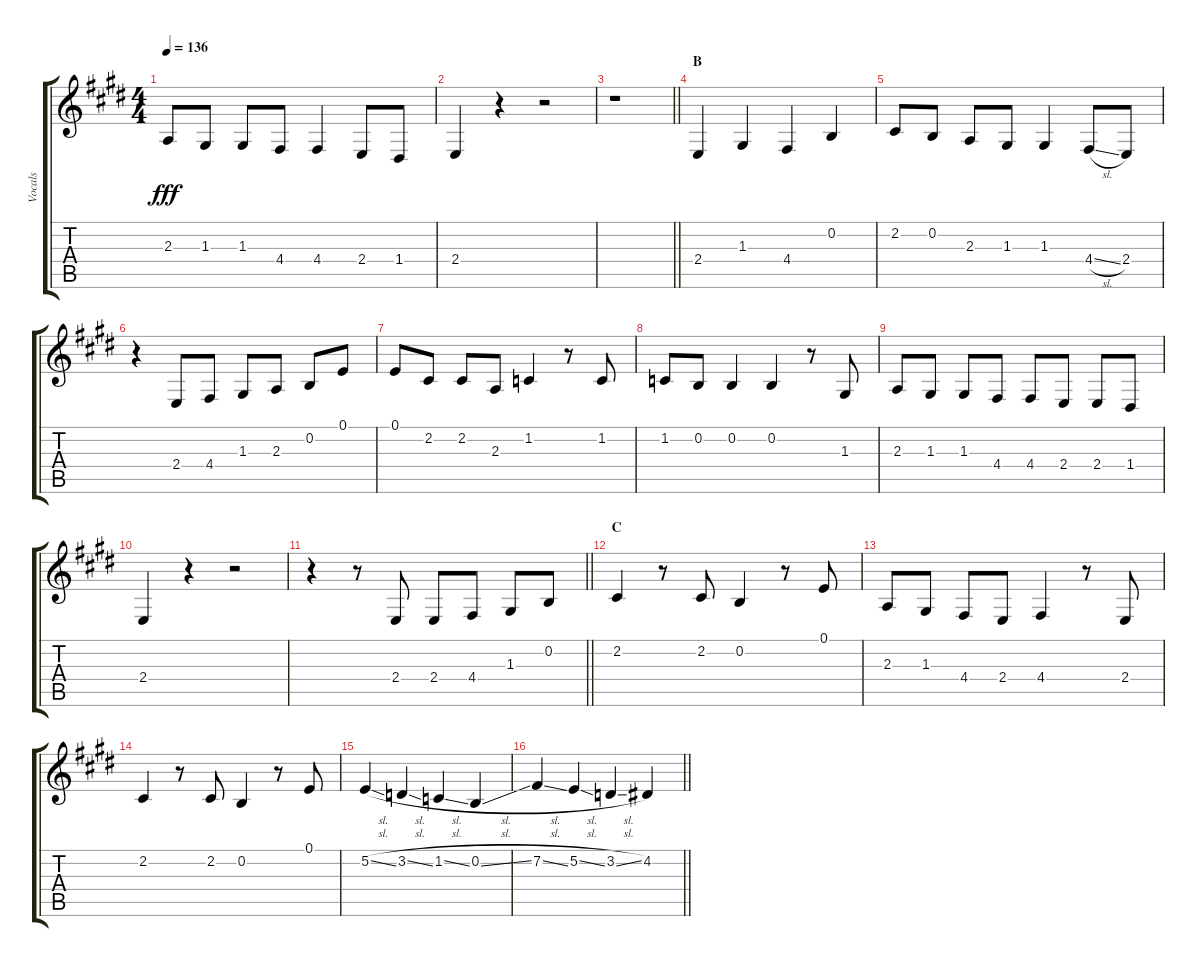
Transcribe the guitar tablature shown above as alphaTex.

\track ("Vocals" "Vocals") {instrument voiceoohs}
\staff {score tabs}
\tuning (E4 B3 G3 D3 A2 E2) {hide}
\ts (4 4)
\tempo 136
\clef g2
\ks e
2.3.8{dy fff} 1.3.8 1.3.8 4.4.8 4.4.4 2.4.8 1.4.8 |
2.4.4 r.4 r.2 |
\barLineRight lightlight
r.1 |
\section ("" "B")
2.4.4 1.3.4 4.4.4 0.2.4 |
2.2.8 0.2.8 2.3.8 1.3.8 1.3.4 4.4{sl}.8 2.4.8 |
r.4 2.4.8 4.4.8 1.3.8 2.3.8 0.2.8 0.1.8 |
0.1.8 2.2.8 2.2.8 2.3.8 1.2.4 r.8 1.2.8 |
1.2.8 0.2.8 0.2.4 0.2.4 r.8 1.3.8 |
2.3.8 1.3.8 1.3.8 4.4.8 4.4.8 2.4.8 2.4.8 1.4.8 |
2.4.4 r.4 r.2 |
\barLineRight lightlight
r.4 r.8 2.4.8 2.4.8 4.4.8 1.3.8 0.2.8 |
\section ("" "C")
2.2.4 r.8 2.2.8 0.2.4 r.8 0.1.8 |
2.3.8 1.3.8 4.4.8 2.4.8 4.4.4 r.8 2.4.8 |
2.2.4 r.8 2.2.8 0.2.4 r.8 0.1.8 |
5.2{sl}.4 3.2{sl}.4 1.2{sl}.4 0.2{sl}.4 |
\barLineRight lightlight
7.2{sl}.4 5.2{sl}.4 3.2{sl}.4 4.2.4
